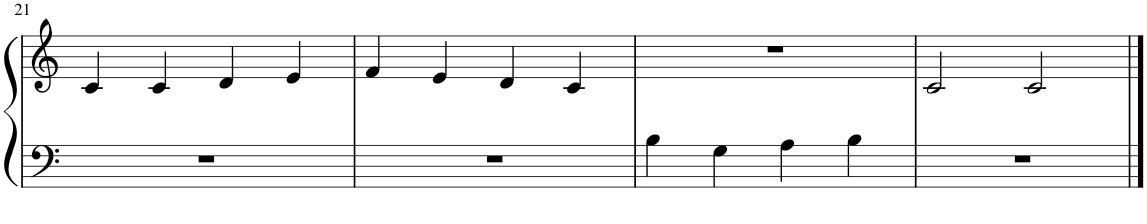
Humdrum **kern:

**kern	**kern
*part1	*part1
*staff2	*staff1
*I"钢琴	*
!!LO:PB:g=z
*clefF4	*clefG2
*k[]	*k[]
*M4/4	*M4/4
=21	=21
1r	4c/
.	4c/
.	4d/
.	4e/
=22	=22
1r	4f/
.	4e/
.	4d/
.	4c/
=23	=23
4B\	1r
4G\	.
4A\	.
4B\	.
=24	=24
1r	2c/
.	2c/
==	==
*-	*-
